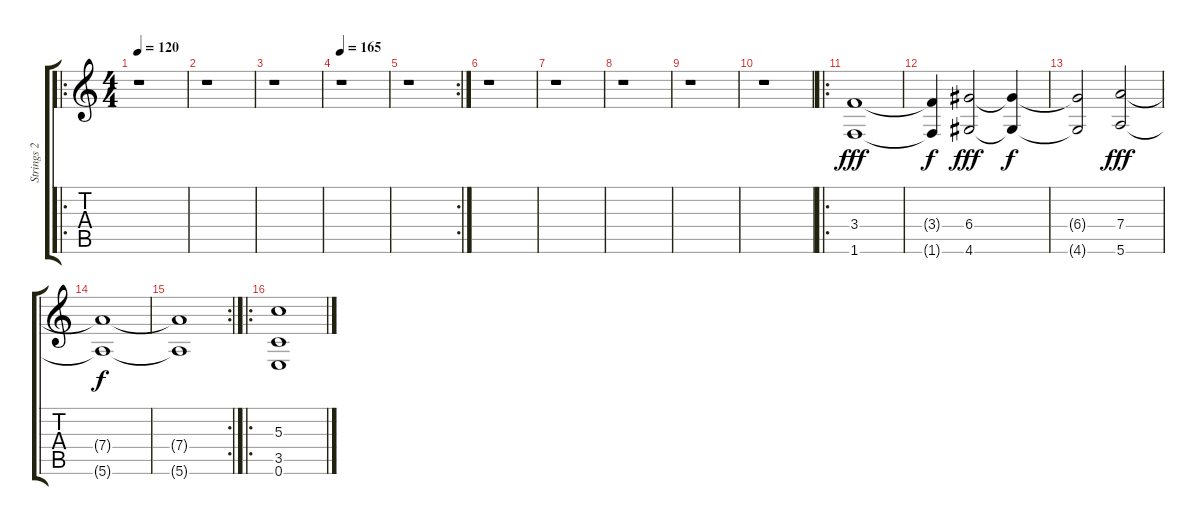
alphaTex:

\track ("Strings 2" "Strings 2") {instrument acousticguitarnylon}
\staff {score tabs}
\tuning (E4 B3 G3 D3 A2 E2) {hide}
\ro
\ts (4 4)
\tempo 120
\tempo 162
\tempo 120
\clef g2
\ks c
r.1{dy fff instrument acousticguitarnylon} |
r.1 |
r.1 |
\tempo 165
r.1 |
\rc 2
r.1 |
r.1 |
r.1 |
r.1 |
r.1 |
r.1 |
\ro
(3.4 1.6).1{instrument synthstrings2} |
(3.4{t} 1.6{t}).4{dy f} (6.4 4.6).2{dy fff instrument stringensemble2} (6.4{t} 4.6{t}).4{dy f} |
(6.4{t} 4.6{t}).2 (7.4 5.6).2{dy fff instrument stringensemble2} |
(7.4{t} 5.6{t}).1{dy f} |
\rc 2
(7.4{t} 5.6{t}).1 |
\ro
(5.3 3.5 0.6).1{instrument stringensemble2}
